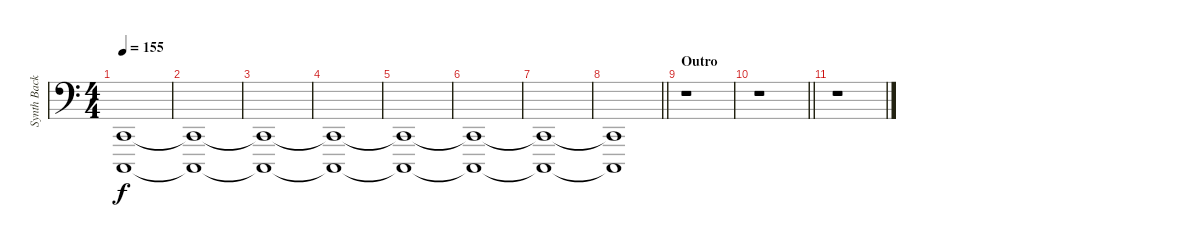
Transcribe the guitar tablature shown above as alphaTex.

\track ("Synth Back" "Synth Back") {instrument pad8sweep}
\staff {score}
\tuning (D3 A2 F2 C2 G1 C1) {hide}
\ts (4 4)
\tempo 155
\clef f4
\ks c
(0.4{t} 0.6{t}).1{dy f} |
(0.4{t} 0.6{t}).1 |
(0.4{t} 0.6{t}).1 |
(0.4{t} 0.6{t}).1 |
(0.4{t} 0.6{t}).1 |
(0.4{t} 0.6{t}).1 |
(0.4{t} 0.6{t}).1 |
\barLineRight lightlight
(0.4{t} 0.6{t}).1 |
\section ("" "Outro")
r.1 |
\barLineRight lightlight
r.1 |
r.1
